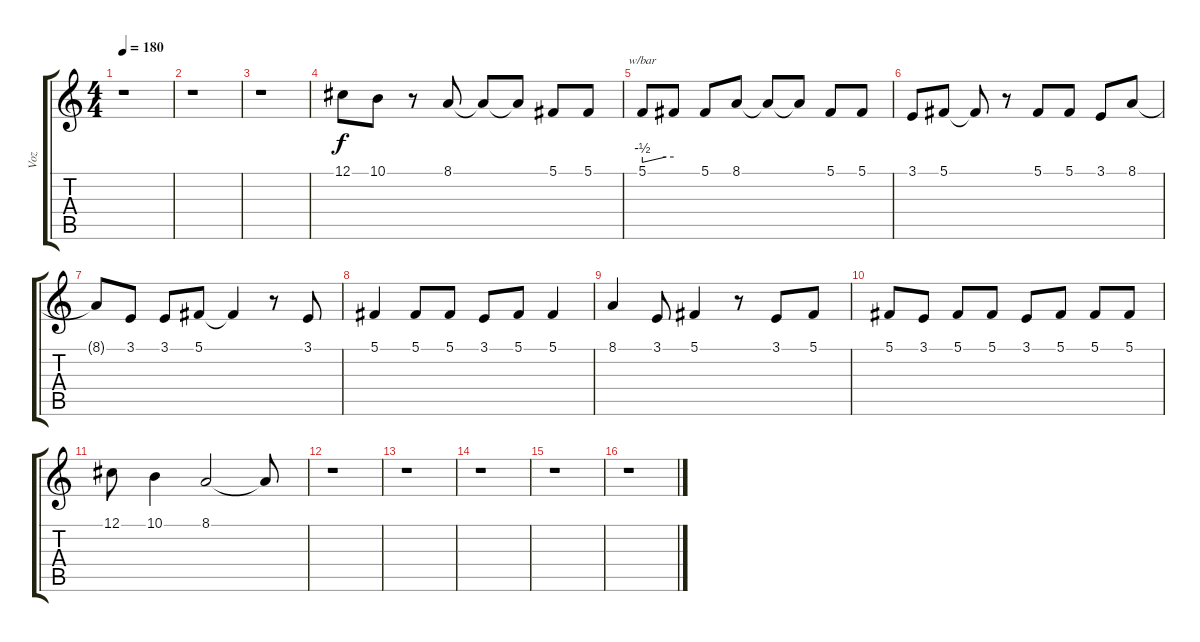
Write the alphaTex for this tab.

\track ("Voz" "Voz") {instrument tenorsax}
\staff {score tabs}
\tuning (Db4 Ab3 E3 B2 Gb2 Db2) {hide}
\ts (4 4)
\tempo 180
\clef g2
\ks c
r.1{dy f} |
r.1 |
r.1 |
12.1.8 10.1.8 r.8 8.1.8 8.1{t}.8 8.1{t}.8 5.1.8 5.1.8 |
5.1.8{tbe (custom default 0 -2 45 0 60 0)} 5.1{t}.8 5.1.8 8.1.8 8.1{t}.8 8.1{t}.8 5.1.8 5.1.8 |
3.1.8 5.1.8 5.1{t}.8 r.8 5.1.8 5.1.8 3.1.8 8.1.8 |
8.1{t}.8 3.1.8 3.1.8 5.1.8 5.1{t}.4 r.8 3.1.8 |
5.1.4 5.1.8 5.1.8 3.1.8 5.1.8 5.1.4 |
8.1.4 3.1.8 5.1.4 r.8 3.1.8 5.1.8 |
5.1.8 3.1.8 5.1.8 5.1.8 3.1.8 5.1.8 5.1.8 5.1.8 |
12.1.8 10.1.4 8.1.2 8.1{t}.8 |
r.1 |
r.1 |
r.1 |
r.1 |
r.1
